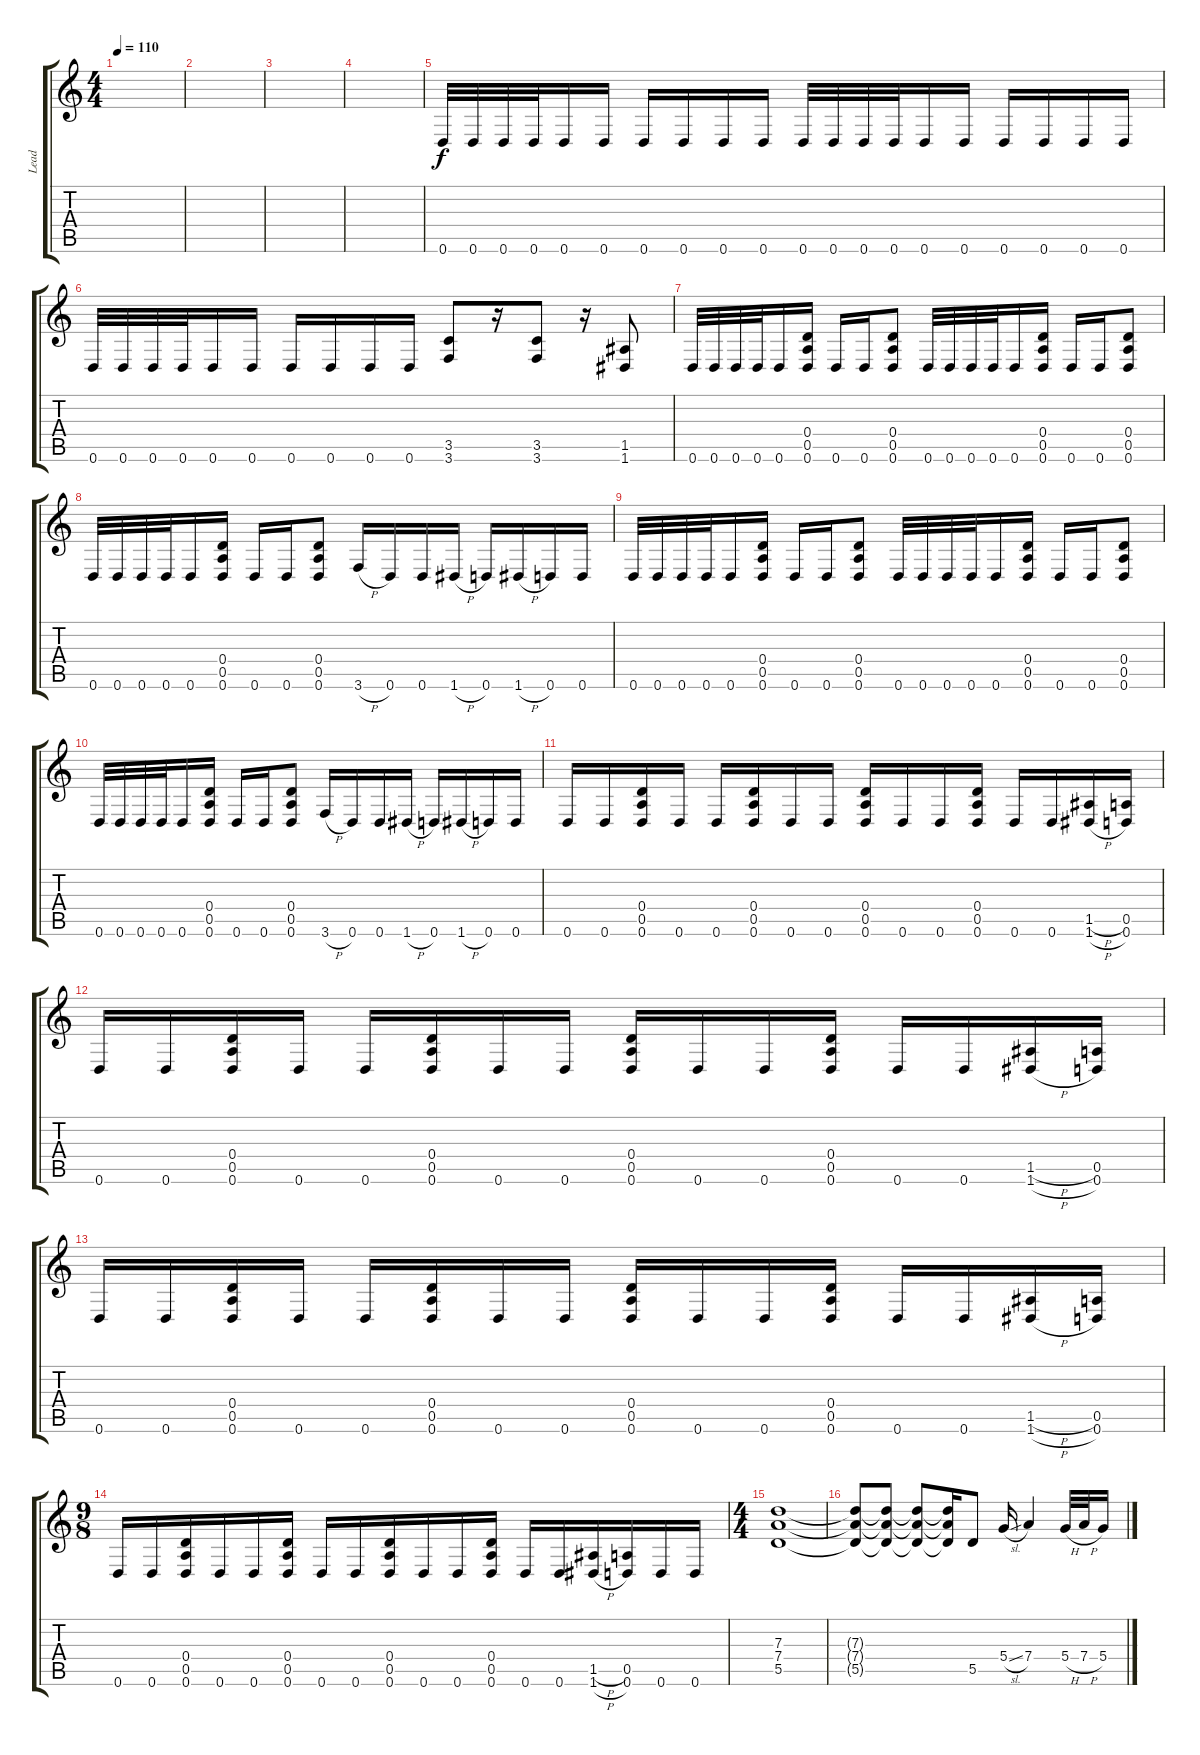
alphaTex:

\track ("Lead" "Lead") {instrument distortionguitar}
\staff {score tabs}
\tuning (E4 B3 G3 D3 A2 D2) {hide}
\ts (4 4)
\tempo 110
\clef g2
\ks c
|
|
|
|
0.6.32 0.6.32 0.6.32 0.6.32 0.6.16 0.6.16 0.6.16 0.6.16 0.6.16 0.6.16 0.6.32 0.6.32 0.6.32 0.6.32 0.6.16 0.6.16 0.6.16 0.6.16 0.6.16 0.6.16 |
0.6.32 0.6.32 0.6.32 0.6.32 0.6.16 0.6.16 0.6.16 0.6.16 0.6.16 0.6.16 (3.5 3.6).8 r.16 (3.5 3.6).8 r.16 (1.5 1.6).8 |
0.6.32 0.6.32 0.6.32 0.6.32 0.6.16 (0.4 0.5 0.6).16 0.6.16 0.6.16 (0.4 0.5 0.6).8 0.6.32 0.6.32 0.6.32 0.6.32 0.6.16 (0.4 0.5 0.6).16 0.6.16 0.6.16 (0.4 0.5 0.6).8 |
0.6.32 0.6.32 0.6.32 0.6.32 0.6.16 (0.4 0.5 0.6).16 0.6.16 0.6.16 (0.4 0.5 0.6).8 3.6{h}.16 0.6.16 0.6.16 1.6{h}.16 0.6.16 1.6{h}.16 0.6.16 0.6.16 |
0.6.32 0.6.32 0.6.32 0.6.32 0.6.16 (0.4 0.5 0.6).16 0.6.16 0.6.16 (0.4 0.5 0.6).8 0.6.32 0.6.32 0.6.32 0.6.32 0.6.16 (0.4 0.5 0.6).16 0.6.16 0.6.16 (0.4 0.5 0.6).8 |
0.6.32 0.6.32 0.6.32 0.6.32 0.6.16 (0.4 0.5 0.6).16 0.6.16 0.6.16 (0.4 0.5 0.6).8 3.6{h}.16 0.6.16 0.6.16 1.6{h}.16 0.6.16 1.6{h}.16 0.6.16 0.6.16 |
0.6.16 0.6.16 (0.4 0.5 0.6).16 0.6.16 0.6.16 (0.4 0.5 0.6).16 0.6.16 0.6.16 (0.4 0.5 0.6).16 0.6.16 0.6.16 (0.4 0.5 0.6).16 0.6.16 0.6.16 (1.5{h} 1.6{h}).16 (0.5 0.6).16 |
0.6.16 0.6.16 (0.4 0.5 0.6).16 0.6.16 0.6.16 (0.4 0.5 0.6).16 0.6.16 0.6.16 (0.4 0.5 0.6).16 0.6.16 0.6.16 (0.4 0.5 0.6).16 0.6.16 0.6.16 (1.5{h} 1.6{h}).16 (0.5 0.6).16 |
0.6.16 0.6.16 (0.4 0.5 0.6).16 0.6.16 0.6.16 (0.4 0.5 0.6).16 0.6.16 0.6.16 (0.4 0.5 0.6).16 0.6.16 0.6.16 (0.4 0.5 0.6).16 0.6.16 0.6.16 (1.5{h} 1.6{h}).16 (0.5 0.6).16 |
\ts (9 8)
0.6.16 0.6.16 (0.4 0.5 0.6).16 0.6.16 0.6.16 (0.4 0.5 0.6).16 0.6.16 0.6.16 (0.4 0.5 0.6).16 0.6.16 0.6.16 (0.4 0.5 0.6).16 0.6.16 0.6.16 (1.5{h} 1.6{h}).16 (0.5 0.6).16 0.6.16 0.6.16 |
\ts (4 4)
(7.3 7.4 5.5).1 |
(7.3{t} 7.4{t} 5.5{t}).8 (7.3{t} 7.4{t} 5.5{t}).8 (7.3{t} 7.4{t} 5.5{t}).8 (7.3{t} 7.4{t} 5.5{t}).16 5.5.8 5.4{sl}.16 7.4.4 5.4{h}.32 7.4{h}.32 5.4.16
